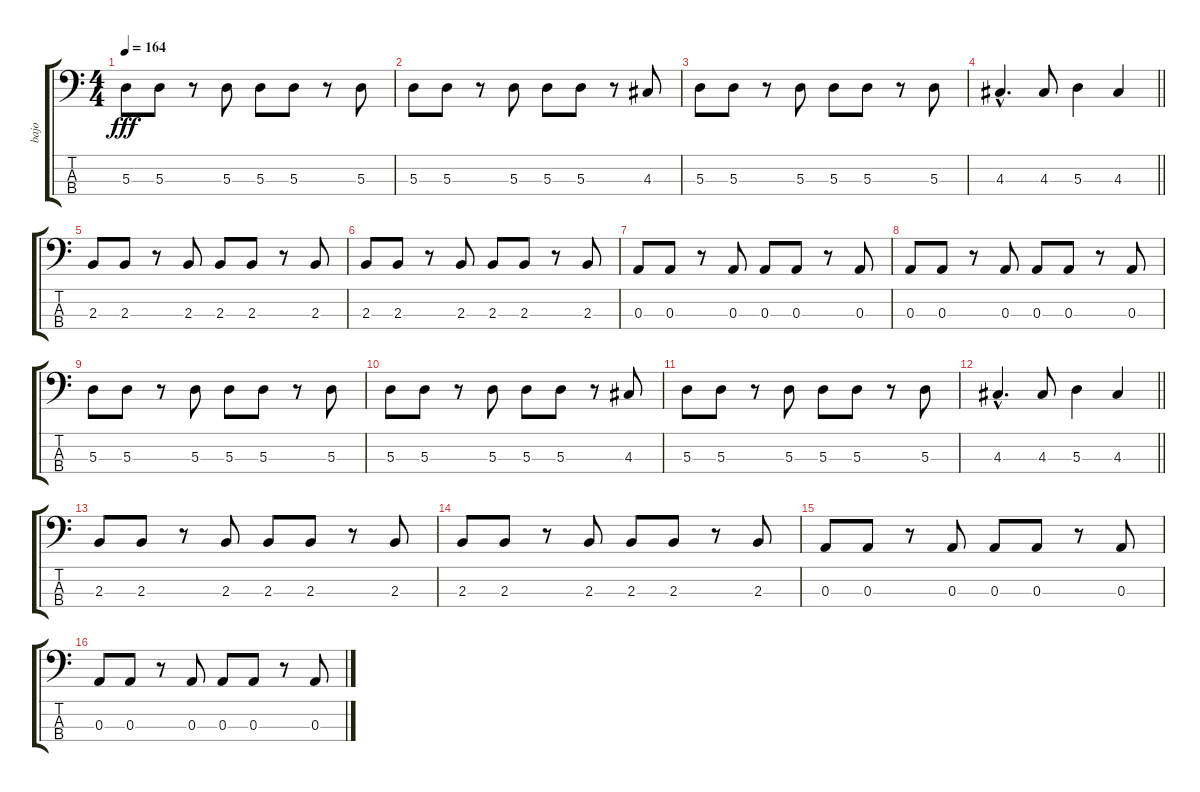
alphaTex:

\track ("bajo" "bajo") {instrument electricbasspick}
\staff {score tabs}
\tuning (G2 D2 A1 E1) {hide}
\ts (4 4)
\tempo 164
\clef f4
\ks c
5.3.8{dy fff} 5.3.8 r.8 5.3.8 5.3.8 5.3.8 r.8 5.3.8 |
5.3.8 5.3.8 r.8 5.3.8 5.3.8 5.3.8 r.8 4.3.8 |
5.3.8 5.3.8 r.8 5.3.8 5.3.8 5.3.8 r.8 5.3.8 |
\barLineRight lightlight
4.3{hac}.4{d} 4.3.8 5.3.4 4.3.4 |
2.3.8 2.3.8 r.8 2.3.8 2.3.8 2.3.8 r.8 2.3.8 |
2.3.8 2.3.8 r.8 2.3.8 2.3.8 2.3.8 r.8 2.3.8 |
0.3.8 0.3.8 r.8 0.3.8 0.3.8 0.3.8 r.8 0.3.8 |
0.3.8 0.3.8 r.8 0.3.8 0.3.8 0.3.8 r.8 0.3.8 |
5.3.8 5.3.8 r.8 5.3.8 5.3.8 5.3.8 r.8 5.3.8 |
5.3.8 5.3.8 r.8 5.3.8 5.3.8 5.3.8 r.8 4.3.8 |
5.3.8 5.3.8 r.8 5.3.8 5.3.8 5.3.8 r.8 5.3.8 |
\barLineRight lightlight
4.3{hac}.4{d} 4.3.8 5.3.4 4.3.4 |
2.3.8 2.3.8 r.8 2.3.8 2.3.8 2.3.8 r.8 2.3.8 |
2.3.8 2.3.8 r.8 2.3.8 2.3.8 2.3.8 r.8 2.3.8 |
0.3.8 0.3.8 r.8 0.3.8 0.3.8 0.3.8 r.8 0.3.8 |
0.3.8 0.3.8 r.8 0.3.8 0.3.8 0.3.8 r.8 0.3.8
